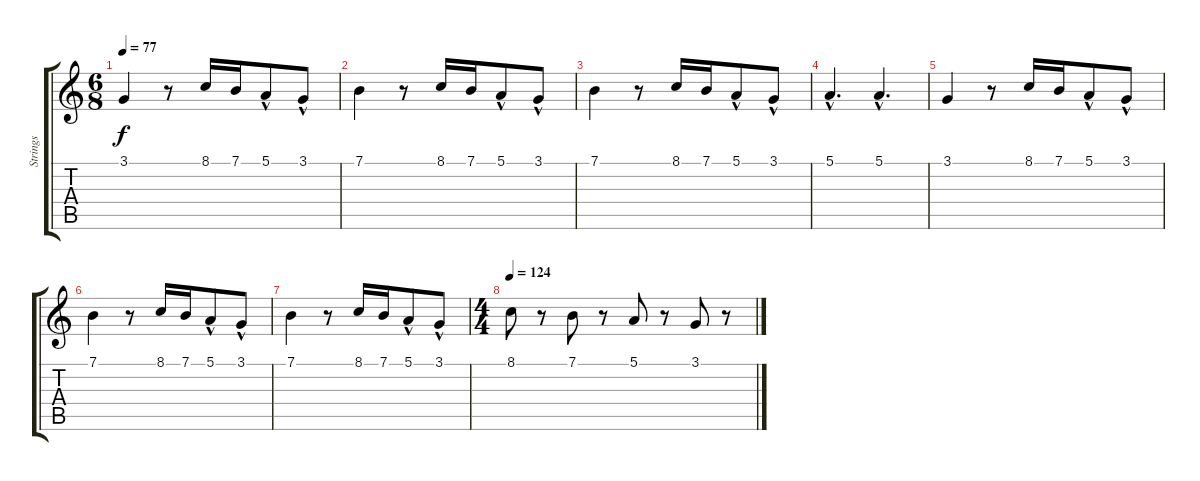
\track ("Strings" "Strings") {instrument stringensemble1}
\staff {score tabs}
\tuning (E4 B3 G3 D3 A2 E2) {hide}
\ts (6 8)
\tempo 77
\clef g2
\ks c
3.1.4{dy f instrument stringensemble1} r.8 8.1.16 7.1.16 5.1{hac}.8 3.1{hac}.8 |
7.1.4 r.8 8.1.16 7.1.16 5.1{hac}.8 3.1{hac}.8 |
7.1.4 r.8 8.1.16 7.1.16 5.1{hac}.8 3.1{hac}.8 |
5.1{hac}.4{d} 5.1{hac}.4{d} |
3.1.4 r.8 8.1.16 7.1.16 5.1{hac}.8 3.1{hac}.8 |
7.1.4 r.8 8.1.16 7.1.16 5.1{hac}.8 3.1{hac}.8 |
7.1.4 r.8 8.1.16 7.1.16 5.1{hac}.8 3.1{hac}.8 |
\ts (4 4)
\tempo 124
8.1.8 r.8 7.1.8 r.8 5.1.8 r.8 3.1.8 r.8
